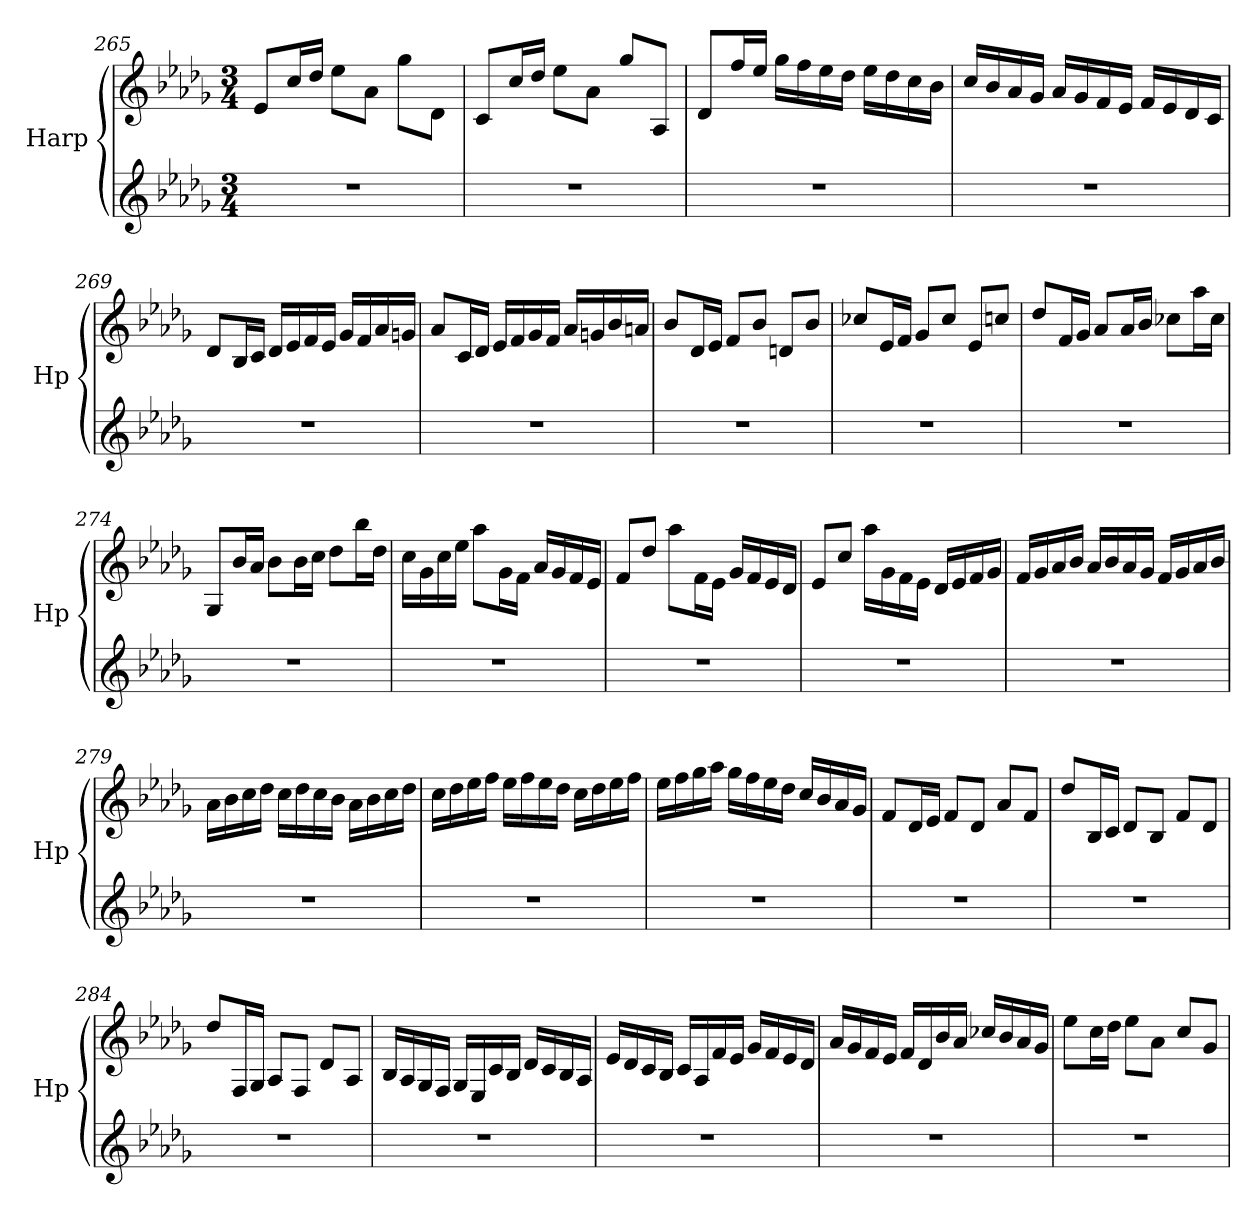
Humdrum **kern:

**kern	**kern
*part1	*part1
*staff2	*staff1
*I"Harp	*
*I'Hp	*
*clefG2	*clefG2
*k[b-e-a-d-g-]	*k[b-e-a-d-g-]
*M3/4	*M3/4
=265	=265
2.r	8e-/L
.	16cc/L
.	16dd-/JJ
.	8ee-\L
.	8a-\J
.	8gg-\L
.	8d-\J
=266	=266
2.r	8c/L
.	16cc/L
.	16dd-/JJ
.	8ee-\L
.	8a-\J
.	8gg-/L
.	8A-/J
=267	=267
2.r	8d-/L
.	16ff/L
.	16ee-/JJ
.	16gg-\LL
.	16ff\
.	16ee-\
.	16dd-\JJ
.	16ee-\LL
.	16dd-\
.	16cc\
.	16b-\JJ
!!LO:PB:g=z
=268	=268
2.r	16cc/LL
.	16b-/
.	16a-/
.	16g-/JJ
.	16a-/LL
.	16g-/
.	16f/
.	16e-/JJ
.	16f/LL
.	16e-/
.	16d-/
.	16c/JJ
=269	=269
2.r	8d-/L
.	16B-/L
.	16c/JJ
.	16d-/LL
.	16e-/
.	16f/
.	16e-/JJ
.	16g-/LL
.	16f/
.	16a-/
.	16gn/JJ
=270	=270
2.r	8a-/L
.	16c/L
.	16d-/JJ
.	16e-/LL
.	16f/
.	16g-/
.	16f/JJ
.	16a-/LL
.	16gn/
.	16b-/
.	16an/JJ
=271	=271
2.r	8b-/L
.	16d-/L
.	16e-/JJ
.	8f/L
.	8b-/J
.	8dn/L
.	8b-/J
!!LO:LB:g=z
=272	=272
2.r	8cc-X/L
.	16e-/L
.	16f/JJ
.	8g-/L
.	8cc-/J
.	8e-/L
.	8ccn/J
=273	=273
2.r	8dd-/L
.	16f/L
.	16g-/JJ
.	8a-/L
.	16a-/L
.	16b-/JJ
.	8cc-X\L
.	16aa-\L
.	16cc-\JJ
=274	=274
2.r	8G-/L
.	16b-/L
.	16a-/JJ
.	8b-\L
.	16b-\L
.	16cc\JJ
.	8dd-\L
.	16bb-\L
.	16dd-\JJ
=275	=275
2.r	16cc\LL
.	16g-\
.	16cc\
.	16ee-\JJ
.	8aa-\L
.	16g-\L
.	16f\JJ
.	16a-/LL
.	16g-/
.	16f/
.	16e-/JJ
!!LO:LB:g=z
=276	=276
2.r	8f/L
.	8dd-/J
.	8aa-\L
.	16f\L
.	16e-\JJ
.	16g-/LL
.	16f/
.	16e-/
.	16d-/JJ
=277	=277
2.r	8e-/L
.	8cc/J
.	16aa-\LL
.	16g-\
.	16f\
.	16e-\JJ
.	16d-/LL
.	16e-/
.	16f/
.	16g-/JJ
=278	=278
2.r	16f/LL
.	16g-/
.	16a-/
.	16b-/JJ
.	16a-/LL
.	16b-/
.	16a-/
.	16g-/JJ
.	16f/LL
.	16g-/
.	16a-/
.	16b-/JJ
=279	=279
2.r	16a-\LL
.	16b-\
.	16cc\
.	16dd-\JJ
.	16cc\LL
.	16dd-\
.	16cc\
.	16b-\JJ
.	16a-\LL
.	16b-\
.	16cc\
.	16dd-\JJ
!!LO:LB:g=z
=280	=280
2.r	16cc\LL
.	16dd-\
.	16ee-\
.	16ff\JJ
.	16ee-\LL
.	16ff\
.	16ee-\
.	16dd-\JJ
.	16cc\LL
.	16dd-\
.	16ee-\
.	16ff\JJ
=281	=281
2.r	16ee-\LL
.	16ff\
.	16gg-\
.	16aa-\JJ
.	16gg-\LL
.	16ff\
.	16ee-\
.	16dd-\JJ
.	16cc/LL
.	16b-/
.	16a-/
.	16g-/JJ
=282	=282
2.r	8f/L
.	16d-/L
.	16e-/JJ
.	8f/L
.	8d-/J
.	8a-/L
.	8f/J
=283	=283
2.r	8dd-/L
.	16B-/L
.	16c/JJ
.	8d-/L
.	8B-/J
.	8f/L
.	8d-/J
!!LO:LB:g=z
=284	=284
2.r	8dd-/L
.	16F/L
.	16G-/JJ
.	8A-/L
.	8F/J
.	8d-/L
.	8A-/J
=285	=285
2.r	16B-/LL
.	16A-/
.	16G-/
.	16F/JJ
.	16G-/LL
.	16E-/
.	16c/
.	16B-/JJ
.	16d-/LL
.	16c/
.	16B-/
.	16A-/JJ
=286	=286
2.r	16e-/LL
.	16d-/
.	16c/
.	16B-/JJ
.	16c/LL
.	16A-/
.	16f/
.	16e-/JJ
.	16g-/LL
.	16f/
.	16e-/
.	16d-/JJ
!!LO:LB:g=z
=287	=287
2.r	16a-/LL
.	16g-/
.	16f/
.	16e-/JJ
.	16f/LL
.	16d-/
.	16b-/
.	16a-/JJ
.	16cc-X/LL
.	16b-/
.	16a-/
.	16g-/JJ
=288	=288
2.r	8ee-\L
.	16cc\L
.	16dd-\JJ
.	8ee-\L
.	8a-\J
.	8cc/L
.	8g-/J
=	=
*-	*-
